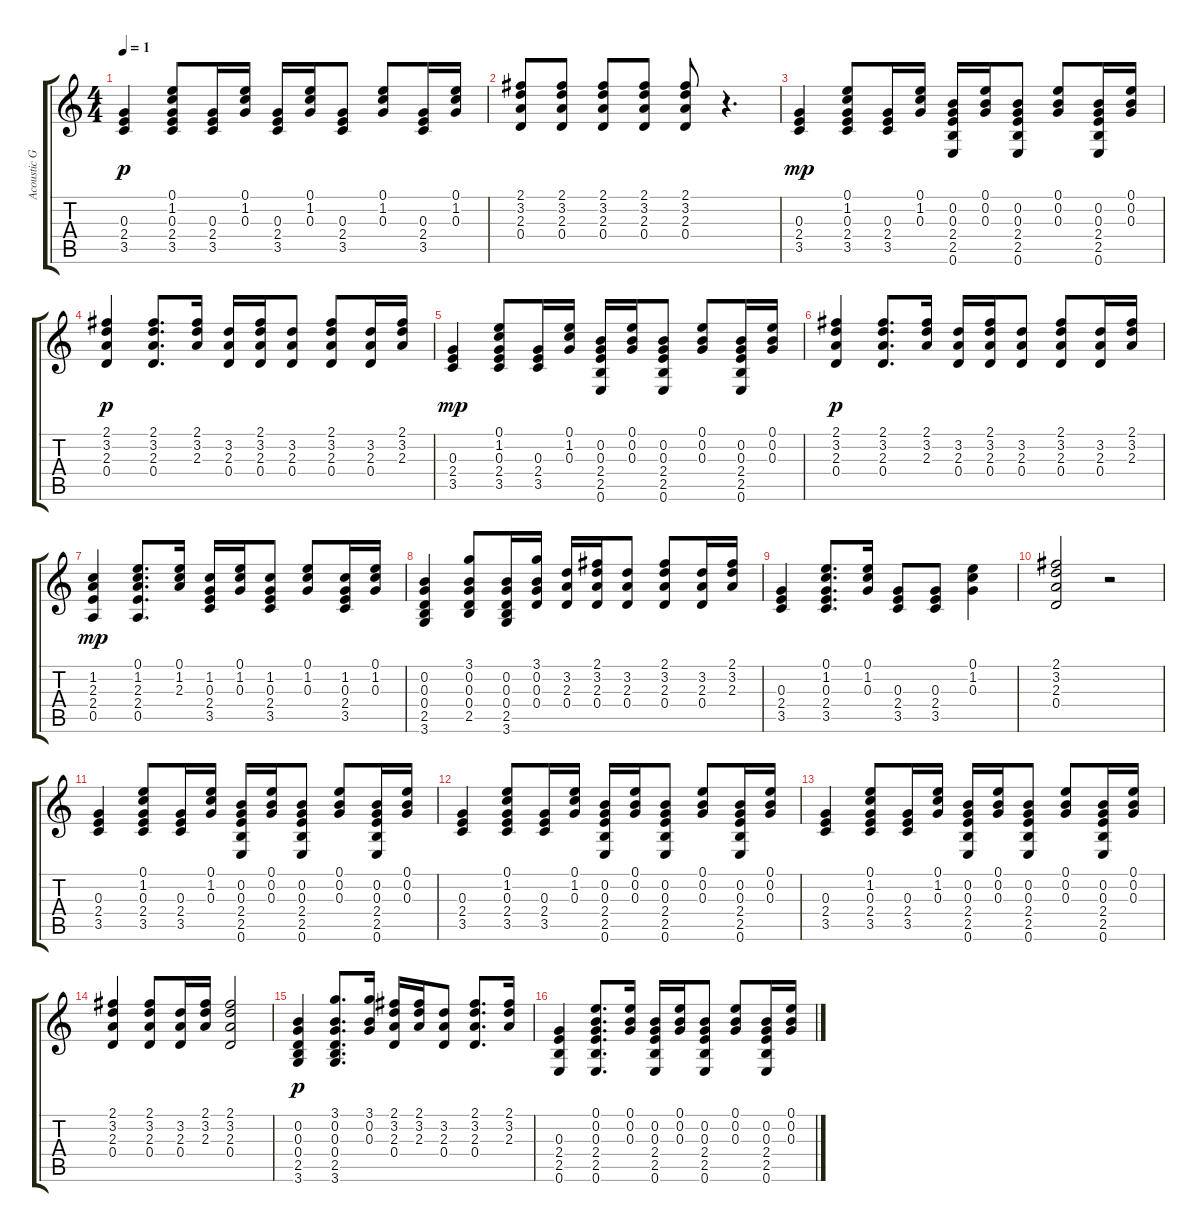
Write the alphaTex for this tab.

\track ("Acoustic Guitar" "Acoustic G") {instrument acousticguitarsteel}
\staff {score tabs}
\tuning (E4 B3 G3 D3 A2 E2) {hide}
\ts (4 4)
\tempo 1
\clef g2
\ks c
(0.3 2.4 3.5).4{dy p} (0.1 1.2 0.3 2.4 3.5).8 (0.3 2.4 3.5).16 (0.1 1.2 0.3).16 (0.3 2.4 3.5).16 (0.1 1.2 0.3).16 (0.3 2.4 3.5).8 (0.1 1.2 0.3).8 (0.3 2.4 3.5).16 (0.1 1.2 0.3).16 |
(2.1 3.2 2.3 0.4).8 (2.1 3.2 2.3 0.4).8 (2.1 3.2 2.3 0.4).8 (2.1 3.2 2.3 0.4).8 (2.1 3.2 2.3 0.4).8 r.4{d} |
(0.3 2.4 3.5).4{dy mp} (0.1 1.2 0.3 2.4 3.5).8 (0.3 2.4 3.5).16 (0.1 1.2 0.3).16 (0.2 0.3 2.4 2.5 0.6).16 (0.1 0.2 0.3).16 (0.2 0.3 2.4 2.5 0.6).8 (0.1 0.2 0.3).8 (0.2 0.3 2.4 2.5 0.6).16 (0.1 0.2 0.3).16 |
(2.1 3.2 2.3 0.4).4{dy p} (2.1 3.2 2.3 0.4).8{d} (2.1 3.2 2.3).16 (3.2 2.3 0.4).16 (2.1 3.2 2.3 0.4).16 (3.2 2.3 0.4).8 (2.1 3.2 2.3 0.4).8 (3.2 2.3 0.4).16 (2.1 3.2 2.3).16 |
(0.3 2.4 3.5).4{dy mp} (0.1 1.2 0.3 2.4 3.5).8 (0.3 2.4 3.5).16 (0.1 1.2 0.3).16 (0.2 0.3 2.4 2.5 0.6).16 (0.1 0.2 0.3).16 (0.2 0.3 2.4 2.5 0.6).8 (0.1 0.2 0.3).8 (0.2 0.3 2.4 2.5 0.6).16 (0.1 0.2 0.3).16 |
(2.1 3.2 2.3 0.4).4{dy p} (2.1 3.2 2.3 0.4).8{d} (2.1 3.2 2.3).16 (3.2 2.3 0.4).16 (2.1 3.2 2.3 0.4).16 (3.2 2.3 0.4).8 (2.1 3.2 2.3 0.4).8 (3.2 2.3 0.4).16 (2.1 3.2 2.3).16 |
(1.2 2.3 2.4 0.5).4{dy mp} (0.1 1.2 2.3 2.4 0.5).8{d} (0.1 1.2 2.3).16 (1.2 0.3 2.4 3.5).16 (0.1 1.2 0.3).16 (1.2 0.3 2.4 3.5).8 (0.1 1.2 0.3).8 (1.2 0.3 2.4 3.5).16 (0.1 1.2 0.3).16 |
(0.2 0.3 0.4 2.5 3.6).4 (3.1 0.2 0.3 0.4 2.5).8 (0.2 0.3 0.4 2.5 3.6).16 (3.1 0.2 0.3 0.4).16 (3.2 2.3 0.4).16 (2.1 3.2 2.3 0.4).16 (3.2 2.3 0.4).8 (2.1 3.2 2.3 0.4).8 (3.2 2.3 0.4).16 (2.1 3.2 2.3).16 |
(0.3 2.4 3.5).4 (0.1 1.2 0.3 2.4 3.5).8{d} (0.1 1.2 0.3).16 (0.3 2.4 3.5).8 (0.3 2.4 3.5).8 (0.1 1.2 0.3).4 |
(2.1 3.2 2.3 0.4).2 r.2 |
(0.3 2.4 3.5).4 (0.1 1.2 0.3 2.4 3.5).8 (0.3 2.4 3.5).16 (0.1 1.2 0.3).16 (0.2 0.3 2.4 2.5 0.6).16 (0.1 0.2 0.3).16 (0.2 0.3 2.4 2.5 0.6).8 (0.1 0.2 0.3).8 (0.2 0.3 2.4 2.5 0.6).16 (0.1 0.2 0.3).16 |
(0.3 2.4 3.5).4 (0.1 1.2 0.3 2.4 3.5).8 (0.3 2.4 3.5).16 (0.1 1.2 0.3).16 (0.2 0.3 2.4 2.5 0.6).16 (0.1 0.2 0.3).16 (0.2 0.3 2.4 2.5 0.6).8 (0.1 0.2 0.3).8 (0.2 0.3 2.4 2.5 0.6).16 (0.1 0.2 0.3).16 |
(0.3 2.4 3.5).4 (0.1 1.2 0.3 2.4 3.5).8 (0.3 2.4 3.5).16 (0.1 1.2 0.3).16 (0.2 0.3 2.4 2.5 0.6).16 (0.1 0.2 0.3).16 (0.2 0.3 2.4 2.5 0.6).8 (0.1 0.2 0.3).8 (0.2 0.3 2.4 2.5 0.6).16 (0.1 0.2 0.3).16 |
(2.1 3.2 2.3 0.4).4 (2.1 3.2 2.3 0.4).8 (3.2 2.3 0.4).16 (2.1 3.2 2.3).16 (2.1 3.2 2.3 0.4).2 |
(0.2 0.3 0.4 2.5 3.6).4{dy p} (3.1 0.2 0.3 0.4 2.5 3.6).8{d} (3.1 0.2 0.3).16 (2.1 3.2 2.3 0.4).16 (2.1 3.2 2.3).16 (3.2 2.3 0.4).8 (2.1 3.2 2.3 0.4).8{d} (2.1 3.2 2.3).16 |
(0.3 2.4 2.5 0.6).4 (0.1 0.2 0.3 2.4 2.5 0.6).8{d} (0.1 0.2 0.3).16 (0.2 0.3 2.4 2.5 0.6).16 (0.1 0.2 0.3).16 (0.2 0.3 2.4 2.5 0.6).8 (0.1 0.2 0.3).8 (0.2 0.3 2.4 2.5 0.6).16 (0.1 0.2 0.3).16
